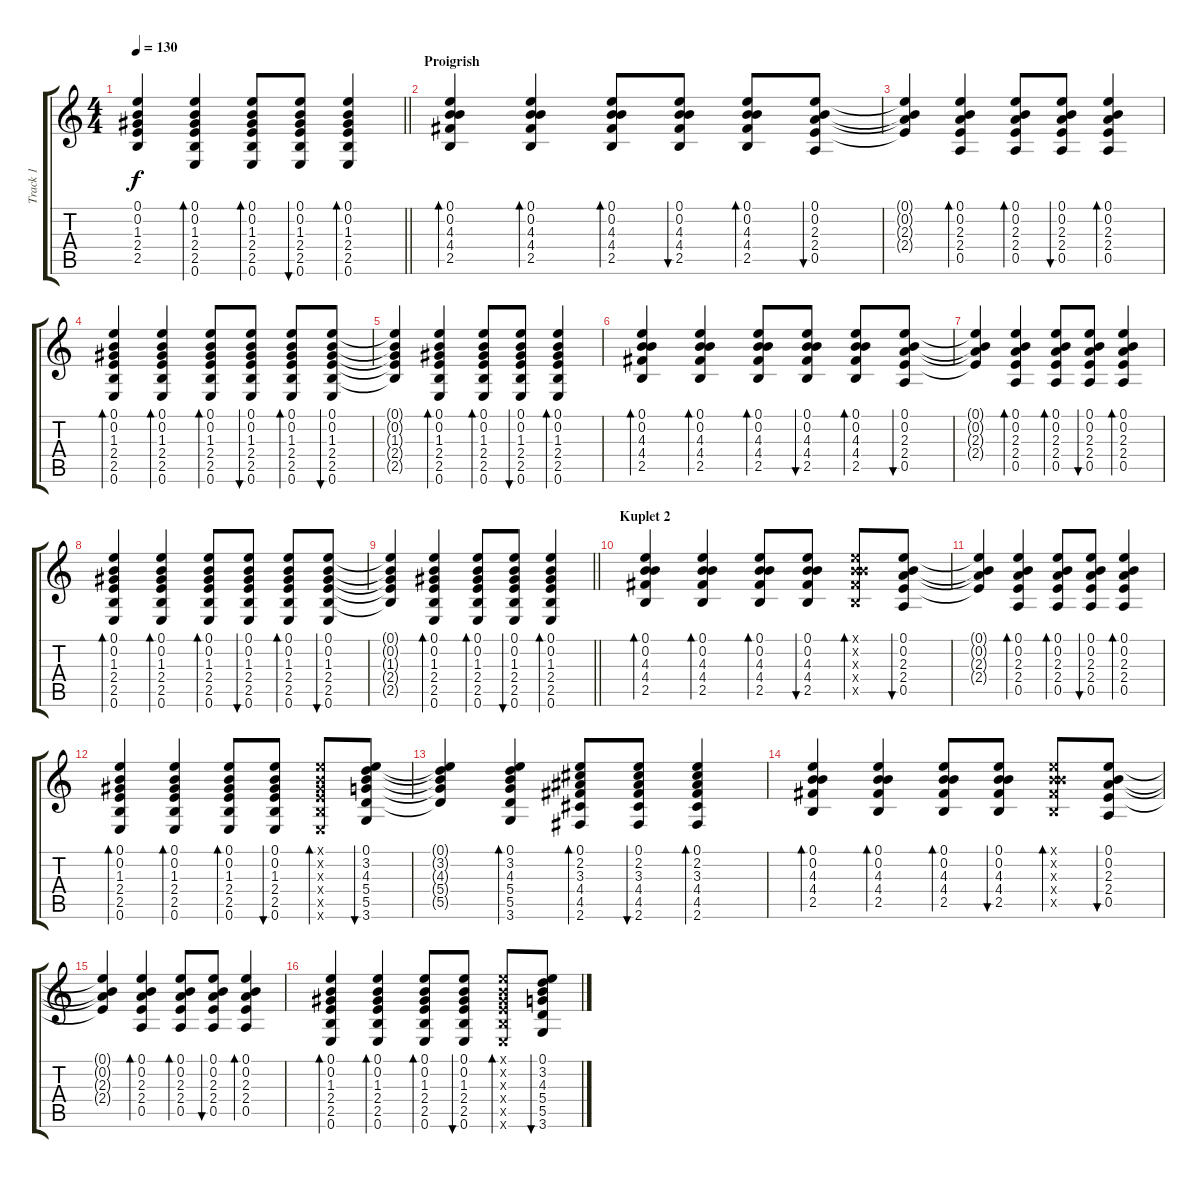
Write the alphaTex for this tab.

\track ("Track 1" "Track 1") {instrument acousticguitarsteel}
\staff {score tabs}
\tuning (E4 B3 G3 D3 A2 E2) {hide}
\ts (4 4)
\tempo 130
\clef g2
\barLineRight lightlight
\ks c
(0.1{t} 0.2{t} 1.3{t} 2.4{t} 2.5{t}).4{dy f} (0.1 0.2 1.3 2.4 2.5 0.6).4{bd 60} (0.1 0.2 1.3 2.4 2.5 0.6).8{bd 60} (0.1 0.2 1.3 2.4 2.5 0.6).8{bu 60} (0.1 0.2 1.3 2.4 2.5 0.6).4{bd 60} |
\section ("" "Proigrish")
(0.1 0.2 4.3 4.4 2.5).4{bd 60} (0.1 0.2 4.3 4.4 2.5).4{bd 60} (0.1 0.2 4.3 4.4 2.5).8{bd 60} (0.1 0.2 4.3 4.4 2.5).8{bu 60} (0.1 0.2 4.3 4.4 2.5).8{bd 60} (0.1 0.2 2.3 2.4 0.5).8{bu 60} |
(0.1{t} 0.2{t} 2.3{t} 2.4{t}).4 (0.1 0.2 2.3 2.4 0.5).4{bd 60} (0.1 0.2 2.3 2.4 0.5).8{bd 60} (0.1 0.2 2.3 2.4 0.5).8{bu 60} (0.1 0.2 2.3 2.4 0.5).4{bd 60} |
(0.1 0.2 1.3 2.4 2.5 0.6).4{bd 60} (0.1 0.2 1.3 2.4 2.5 0.6).4{bd 60} (0.1 0.2 1.3 2.4 2.5 0.6).8{bd 60} (0.1 0.2 1.3 2.4 2.5 0.6).8{bu 60} (0.1 0.2 1.3 2.4 2.5 0.6).8{bd 60} (0.1 0.2 1.3 2.4 2.5 0.6).8{bu 60} |
(0.1{t} 0.2{t} 1.3{t} 2.4{t} 2.5{t}).4 (0.1 0.2 1.3 2.4 2.5 0.6).4{bd 60} (0.1 0.2 1.3 2.4 2.5 0.6).8{bd 60} (0.1 0.2 1.3 2.4 2.5 0.6).8{bu 60} (0.1 0.2 1.3 2.4 2.5 0.6).4{bd 60} |
(0.1 0.2 4.3 4.4 2.5).4{bd 60} (0.1 0.2 4.3 4.4 2.5).4{bd 60} (0.1 0.2 4.3 4.4 2.5).8{bd 60} (0.1 0.2 4.3 4.4 2.5).8{bu 60} (0.1 0.2 4.3 4.4 2.5).8{bd 60} (0.1 0.2 2.3 2.4 0.5).8{bu 60} |
(0.1{t} 0.2{t} 2.3{t} 2.4{t}).4 (0.1 0.2 2.3 2.4 0.5).4{bd 60} (0.1 0.2 2.3 2.4 0.5).8{bd 60} (0.1 0.2 2.3 2.4 0.5).8{bu 60} (0.1 0.2 2.3 2.4 0.5).4{bd 60} |
(0.1 0.2 1.3 2.4 2.5 0.6).4{bd 60} (0.1 0.2 1.3 2.4 2.5 0.6).4{bd 60} (0.1 0.2 1.3 2.4 2.5 0.6).8{bd 60} (0.1 0.2 1.3 2.4 2.5 0.6).8{bu 60} (0.1 0.2 1.3 2.4 2.5 0.6).8{bd 60} (0.1 0.2 1.3 2.4 2.5 0.6).8{bu 60} |
\barLineRight lightlight
(0.1{t} 0.2{t} 1.3{t} 2.4{t} 2.5{t}).4 (0.1 0.2 1.3 2.4 2.5 0.6).4{bd 60} (0.1 0.2 1.3 2.4 2.5 0.6).8{bd 60} (0.1 0.2 1.3 2.4 2.5 0.6).8{bu 60} (0.1 0.2 1.3 2.4 2.5 0.6).4{bd 60} |
\section ("" "Kuplet 2")
(0.1 0.2 4.3 4.4 2.5).4{bd 60} (0.1 0.2 4.3 4.4 2.5).4{bd 60} (0.1 0.2 4.3 4.4 2.5).8{bd 60} (0.1 0.2 4.3 4.4 2.5).8{bu 60} (0.1{x} 0.2{x} 4.3{x} 4.4{x} 2.5{x}).8{bd 60} (0.1 0.2 2.3 2.4 0.5).8{bu 60} |
(0.1{t} 0.2{t} 2.3{t} 2.4{t}).4 (0.1 0.2 2.3 2.4 0.5).4{bd 60} (0.1 0.2 2.3 2.4 0.5).8{bd 60} (0.1 0.2 2.3 2.4 0.5).8{bu 60} (0.1 0.2 2.3 2.4 0.5).4{bd 60} |
(0.1 0.2 1.3 2.4 2.5 0.6).4{bd 60} (0.1 0.2 1.3 2.4 2.5 0.6).4{bd 60} (0.1 0.2 1.3 2.4 2.5 0.6).8{bd 60} (0.1 0.2 1.3 2.4 2.5 0.6).8{bu 60} (0.1{x} 0.2{x} 1.3{x} 2.4{x} 2.5{x} 0.6{x}).8{bd 60} (0.1 3.2 4.3 5.4 5.5 3.6).8{bu 60} |
(0.1{t} 3.2{t} 4.3{t} 5.4{t} 5.5{t}).4 (0.1 3.2 4.3 5.4 5.5 3.6).4{bd 60} (0.1 2.2 3.3 4.4 4.5 2.6).8{bd 60} (0.1 2.2 3.3 4.4 4.5 2.6).8{bu 60} (0.1 2.2 3.3 4.4 4.5 2.6).4{bd 60} |
(0.1 0.2 4.3 4.4 2.5).4{bd 60} (0.1 0.2 4.3 4.4 2.5).4{bd 60} (0.1 0.2 4.3 4.4 2.5).8{bd 60} (0.1 0.2 4.3 4.4 2.5).8{bu 60} (0.1{x} 0.2{x} 4.3{x} 4.4{x} 2.5{x}).8{bd 60} (0.1 0.2 2.3 2.4 0.5).8{bu 60} |
(0.1{t} 0.2{t} 2.3{t} 2.4{t}).4 (0.1 0.2 2.3 2.4 0.5).4{bd 60} (0.1 0.2 2.3 2.4 0.5).8{bd 60} (0.1 0.2 2.3 2.4 0.5).8{bu 60} (0.1 0.2 2.3 2.4 0.5).4{bd 60} |
(0.1 0.2 1.3 2.4 2.5 0.6).4{bd 60} (0.1 0.2 1.3 2.4 2.5 0.6).4{bd 60} (0.1 0.2 1.3 2.4 2.5 0.6).8{bd 60} (0.1 0.2 1.3 2.4 2.5 0.6).8{bu 60} (0.1{x} 0.2{x} 1.3{x} 2.4{x} 2.5{x} 0.6{x}).8{bd 60} (0.1 3.2 4.3 5.4 5.5 3.6).8{bu 60}
